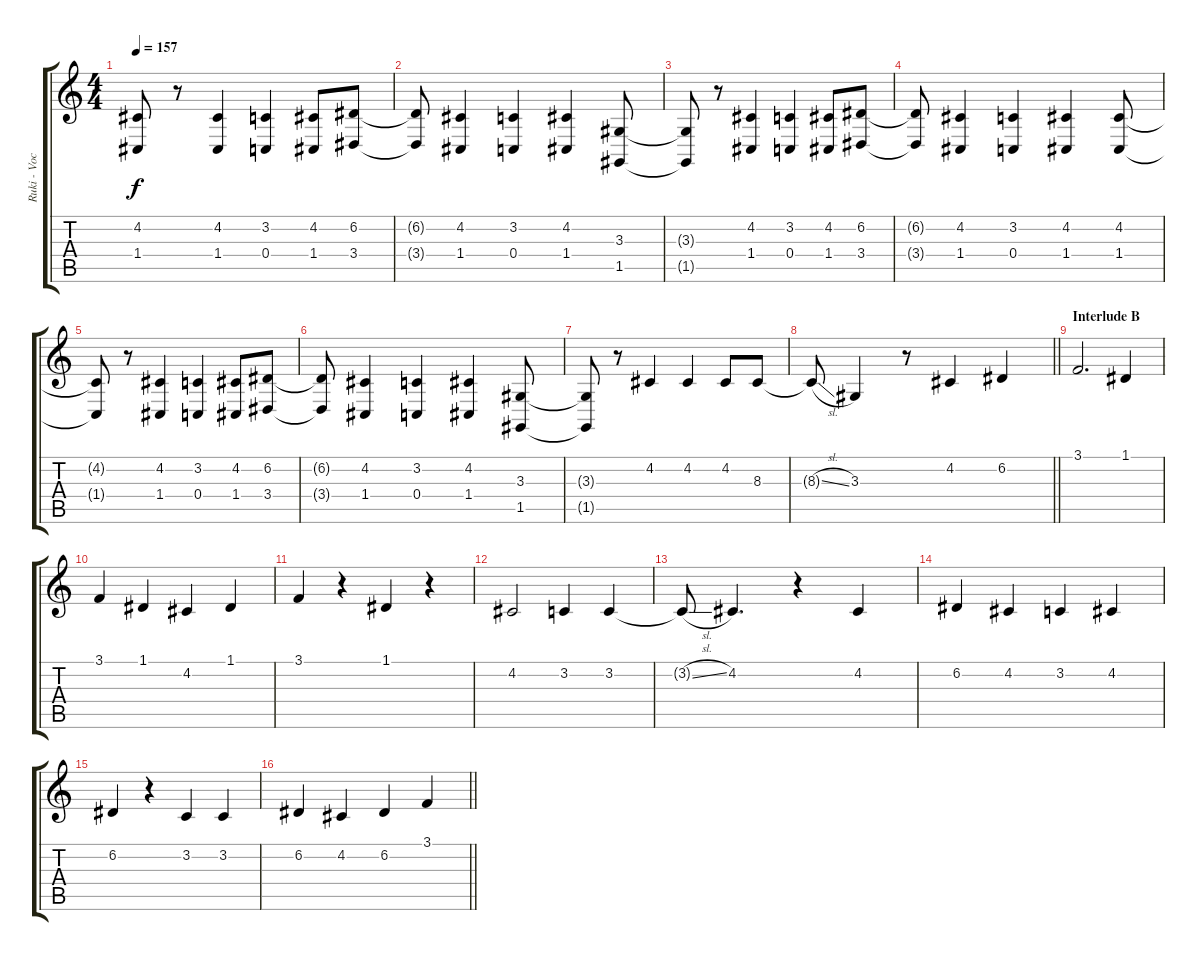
\track ("Ruki - Vocals" "Ruki - Voc") {instrument lead6voice}
\staff {score tabs}
\tuning (D4 A3 F3 C3 G2 D2) {hide}
\ts (4 4)
\section ("" "")
\tempo 157
\clef g2
\ks c
(4.2{t} 1.4{t}).8{dy f} r.8 (4.2 1.4).4 (3.2 0.4).4 (4.2 1.4).8 (6.2 3.4).8 |
(6.2{t} 3.4{t}).8 (4.2 1.4).4 (3.2 0.4).4 (4.2 1.4).4 (3.3 1.5).8 |
(3.3{t} 1.5{t}).8 r.8 (4.2 1.4).4 (3.2 0.4).4 (4.2 1.4).8 (6.2 3.4).8 |
(6.2{t} 3.4{t}).8 (4.2 1.4).4 (3.2 0.4).4 (4.2 1.4).4 (4.2 1.4).8 |
(4.2{t} 1.4{t}).8 r.8 (4.2 1.4).4 (3.2 0.4).4 (4.2 1.4).8 (6.2 3.4).8 |
(6.2{t} 3.4{t}).8 (4.2 1.4).4 (3.2 0.4).4 (4.2 1.4).4 (3.3 1.5).8 |
(3.3{t} 1.5{t}).8 r.8 4.2.4 4.2.4 4.2.8 8.3.8 |
\barLineRight lightlight
8.3{sl t}.8 3.3.4 r.8 4.2.4 6.2.4 |
\section ("" "Interlude B")
3.1.2{d} 1.1.4 |
3.1.4 1.1.4 4.2.4 1.1.4 |
3.1.4 r.4 1.1.4 r.4 |
4.2.2 3.2.4 3.2.4 |
3.2{sl t}.8 4.2.4{d} r.4 4.2.4 |
6.2.4 4.2.4 3.2.4 4.2.4 |
6.2.4 r.4 3.2.4 3.2.4 |
\barLineRight lightlight
6.2.4 4.2.4 6.2.4 3.1.4
